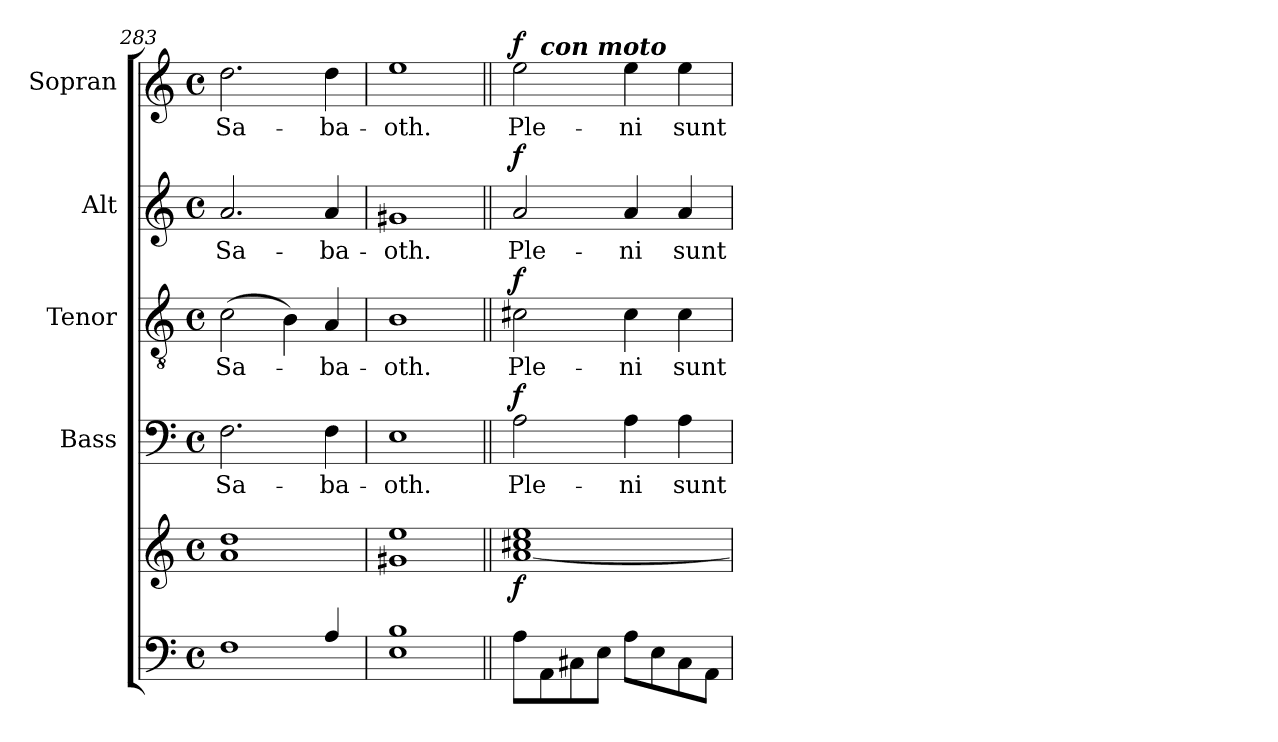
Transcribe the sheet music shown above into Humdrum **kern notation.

**kern	**kern	**dynam	**kern	**text	**dynam	**kern	**text	**dynam	**kern	**text	**dynam	**kern	**text	**dynam
*part5	*part5	*part5	*part4	*part4	*part4	*part3	*part3	*part3	*part2	*part2	*part2	*part1	*part1	*part1
*staff6	*staff5	*staff5/6	*staff4	*staff4	*staff4	*staff3	*staff3	*staff3	*staff2	*staff2	*staff2	*staff1	*staff1	*staff1
*	*	*	*I"Bass	*	*	*I"Tenor	*	*	*I"Alt	*	*	*I"Sopran	*	*
*	*	*	*I'B.	*	*	*I'T.	*	*	*I'A.	*	*	*I'S.	*	*
*clefF4	*clefG2	*	*clefF4	*	*	*clefGv2	*	*	*clefG2	*	*	*clefG2	*	*
*k[]	*k[]	*	*k[]	*	*	*k[]	*	*	*k[]	*	*	*k[]	*	*
*C:	*C:	*	*C:	*	*	*C:	*	*	*C:	*	*	*C:	*	*
*M4/4	*M4/4	*	*M4/4	*	*	*M4/4	*	*	*M4/4	*	*	*M4/4	*	*
*met(c)	*met(c)	*	*met(c)	*	*	*met(c)	*	*	*met(c)	*	*	*met(c)	*	*
=283	=283	=283	=283	=283	=283	=283	=283	=283	=283	=283	=283	=283	=283	=283
*^	*	*	*	*	*	*	*	*	*	*	*	*	*	*
!	!	!	!	!	!LO:LY:b	!	!	!LO:LY:b	!	!	!LO:LY:b	!	!	!LO:LY:b	!
2.ryy	1F	1a 1dd	.	2.F\	Sa-	.	(>2c\	Sa-	.	2.a/	Sa-	.	2.dd\	Sa-	.
.	.	.	.	.	.	.	4B\)	.	.	.	.	.	.	.	.
!	!	!	!	!	!LO:LY:b	!	!	!LO:LY:b	!	!	!LO:LY:b	!	!	!LO:LY:b	!
4A/	.	.	.	4F\	-ba-	.	4A/	-ba-	.	4a/	-ba-	.	4dd\	-ba-	.
=284	=284	=284	=284	=284	=284	=284	=284	=284	=284	=284	=284	=284	=284	=284	=284
!	!	!	!	!	!LO:LY:b	!	!	!LO:LY:b	!	!	!LO:LY:b	!	!	!LO:LY:b	!
1B	1E	1g#X 1ee	.	1E	-oth.	.	1B	-oth.	.	1g#X	-oth.	.	1ee	-oth.	.
=285||	=285||	=285||	=285||	=285||	=285||	=285||	=285||	=285||	=285||	=285||	=285||	=285||	=285||	=285||	=285||
*	*	*^	*	*	*	*	*	*	*	*	*	*	*	*	*
!	!	!	!	!LO:DY:b	!	!LO:LY:b	!LO:DY:a	!	!LO:LY:b	!LO:DY:a	!	!LO:LY:b	!LO:DY:a	!	!LO:LY:b	!LO:DY:a
*v	*v	*	*	*	*	*	*	*	*	*	*	*	*	*^	*	*
8A\L	1cc#X 1ee	[<1a	f	2A\	Ple-	f	2c#X\	Ple-	f	2a/	Ple-	f	2ee\	8ryy	Ple-	f
!	!	!	!	!	!	!	!	!	!	!	!	!	!	!LO:TX:a:Bi:t=con moto	!	!
8AA\	.	.	.	.	.	.	.	.	.	.	.	.	.	2..ryy	.	.
8C#X\	.	.	.	.	.	.	.	.	.	.	.	.	.	.	.	.
8E\J	.	.	.	.	.	.	.	.	.	.	.	.	.	.	.	.
!	!	!	!	!	!LO:LY:b	!	!	!LO:LY:b	!	!	!LO:LY:b	!	!	!	!LO:LY:b	!
8A\L	.	.	.	4A\	-ni	.	4c#\	-ni	.	4a/	-ni	.	4ee\	.	-ni	.
8E\	.	.	.	.	.	.	.	.	.	.	.	.	.	.	.	.
!	!	!	!	!	!LO:LY:b	!	!	!LO:LY:b	!	!	!LO:LY:b	!	!	!	!LO:LY:b	!
8C#\	.	.	.	4A\	sunt	.	4c#\	sunt	.	4a/	sunt	.	4ee\	.	sunt	.
8AA\J	.	.	.	.	.	.	.	.	.	.	.	.	.	.	.	.
*	*v	*v	*	*	*	*	*	*	*	*	*	*	*v	*v	*	*
=	=	=	=	=	=	=	=	=	=	=	=	=	=	=
*-	*-	*-	*-	*-	*-	*-	*-	*-	*-	*-	*-	*-	*-	*-
